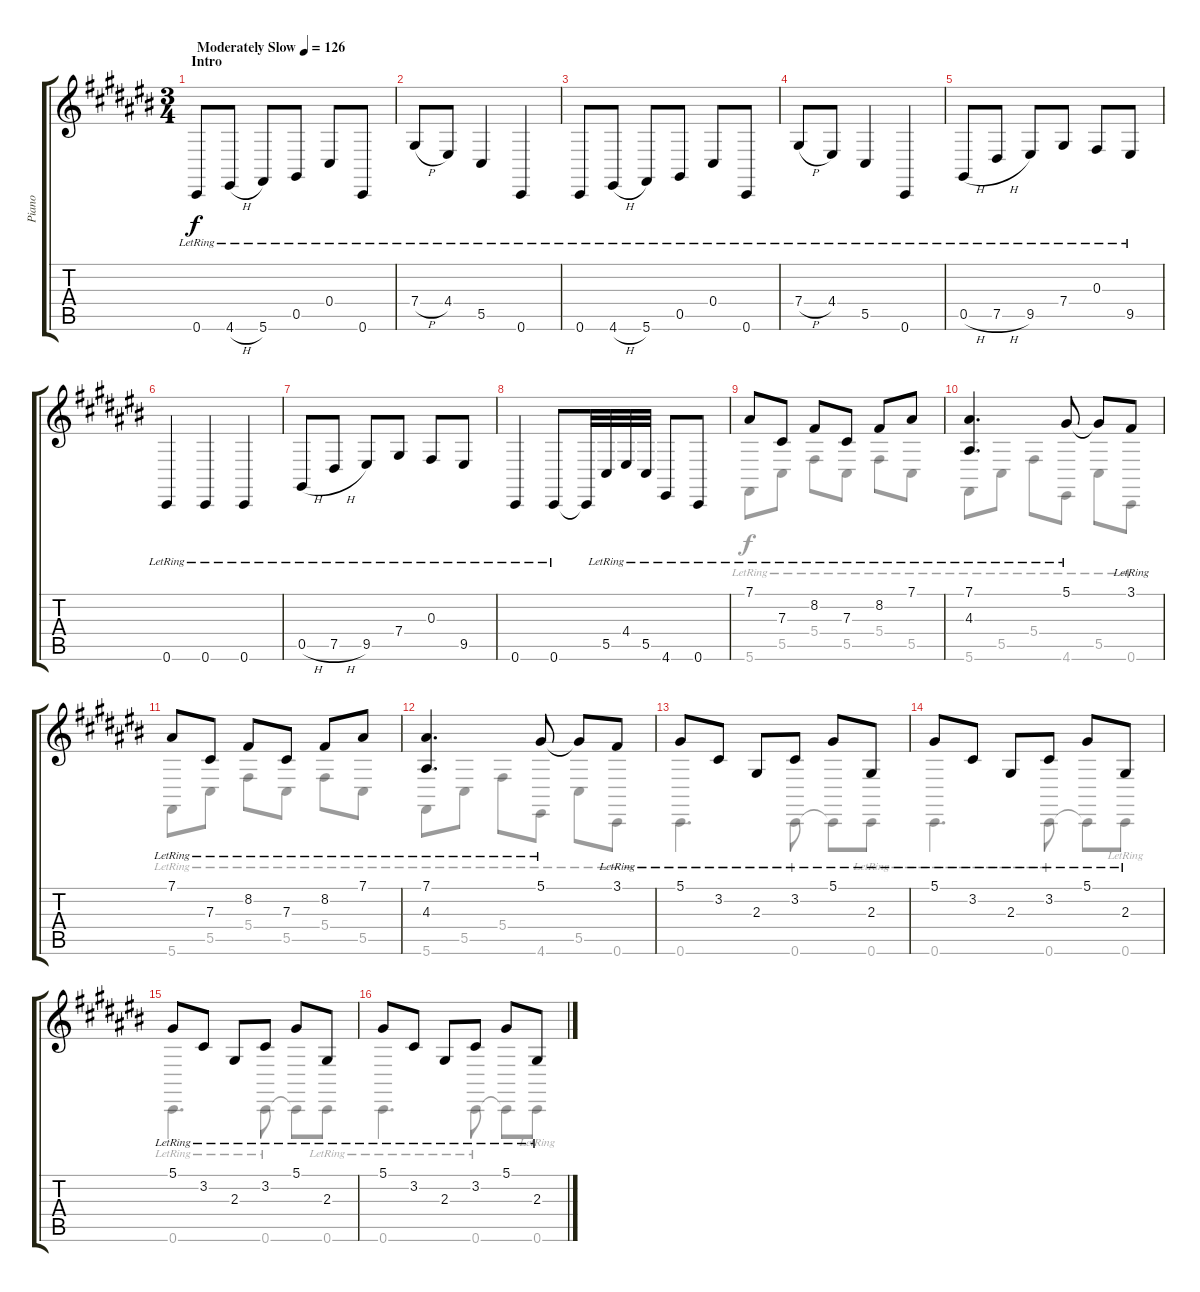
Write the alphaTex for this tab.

\track ("Piano" "Piano") {instrument brightacousticpiano}
\staff {score tabs}
\tuning (Eb4 Bb3 Gb3 Db3 Ab2 Db2) {hide}
\voice
\ts (3 4)
\section ("" "Intro")
\tempo (126 "Moderately Slow")
\clef g2
\ks c#
0.6{lr}.8{dy f instrument brightacousticpiano} 4.6{h lr}.8 5.6{lr}.8 0.5{lr}.8 0.4{lr}.8 0.6{lr}.8 |
7.4{h lr}.8 4.4{lr}.8 5.5{lr}.4 0.6{lr}.4 |
0.6{lr}.8 4.6{h lr}.8 5.6{lr}.8 0.5{lr}.8 0.4{lr}.8 0.6{lr}.8 |
7.4{h lr}.8 4.4{lr}.8 5.5{lr}.4 0.6{lr}.4 |
0.5{h lr}.8 7.5{h lr}.8 9.5{lr}.8 7.4{lr}.8 0.3{lr}.8 9.5{lr}.8 |
0.6{lr}.4 0.6{lr}.4 0.6{lr}.4 |
0.5{h lr}.8 7.5{h lr}.8 9.5{lr}.8 7.4{lr}.8 0.3{lr}.8 9.5{lr}.8 |
0.6{lr}.4 0.6{lr}.8 0.6{t}.32 5.5{lr}.32 4.4{lr}.32 5.5{lr}.32 4.6{lr}.8 0.6{lr}.8 |
7.1{lr}.8 7.3{lr}.8 8.2{lr}.8 7.3{lr}.8 8.2{lr}.8 7.1{lr}.8 |
(7.1{lr} 4.3{lr}).4{d} 5.1{lr}.8 5.1{t}.8 3.1{lr}.8 |
7.1{lr}.8 7.3{lr}.8 8.2{lr}.8 7.3{lr}.8 8.2{lr}.8 7.1{lr}.8 |
(7.1{lr} 4.3{lr}).4{d} 5.1{lr}.8 5.1{t}.8 3.1{lr}.8 |
5.1{lr}.8 3.2{lr}.8 2.3{lr}.8 3.2{lr}.8 5.1{lr}.8 2.3{lr}.8 |
5.1{lr}.8 3.2{lr}.8 2.3{lr}.8 3.2{lr}.8 5.1{lr}.8 2.3{lr}.8 |
5.1{lr}.8 3.2{lr}.8 2.3{lr}.8 3.2{lr}.8 5.1{lr}.8 2.3{lr}.8 |
5.1{lr}.8 3.2{lr}.8 2.3{lr}.8 3.2{lr}.8 5.1{lr}.8 2.3{lr}.8
\voice
\clef g2
\ottava regular
\simile none
\ks c#
|
|
|
|
|
|
|
|
5.6{lr}.8 5.5{lr}.8 5.4{lr}.8 5.5{lr}.8 5.4{lr}.8 5.5{lr}.8 |
5.6{lr}.8 5.5{lr}.8 5.4{lr}.8 4.6{lr}.8 5.5{lr}.8 0.6{lr}.8 |
5.6{lr}.8 5.5{lr}.8 5.4{lr}.8 5.5{lr}.8 5.4{lr}.8 5.5{lr}.8 |
5.6{lr}.8 5.5{lr}.8 5.4{lr}.8 4.6{lr}.8 5.5{lr}.8 0.6{lr}.8 |
0.6{lr}.4{d} 0.6{lr}.8 0.6{t}.8 0.6{lr}.8 |
0.6{lr}.4{d} 0.6{lr}.8 0.6{t}.8 0.6{lr}.8 |
0.6{lr}.4{d} 0.6{lr}.8 0.6{t}.8 0.6{lr}.8 |
0.6{lr}.4{d} 0.6{lr}.8 0.6{t}.8 0.6{lr}.8
